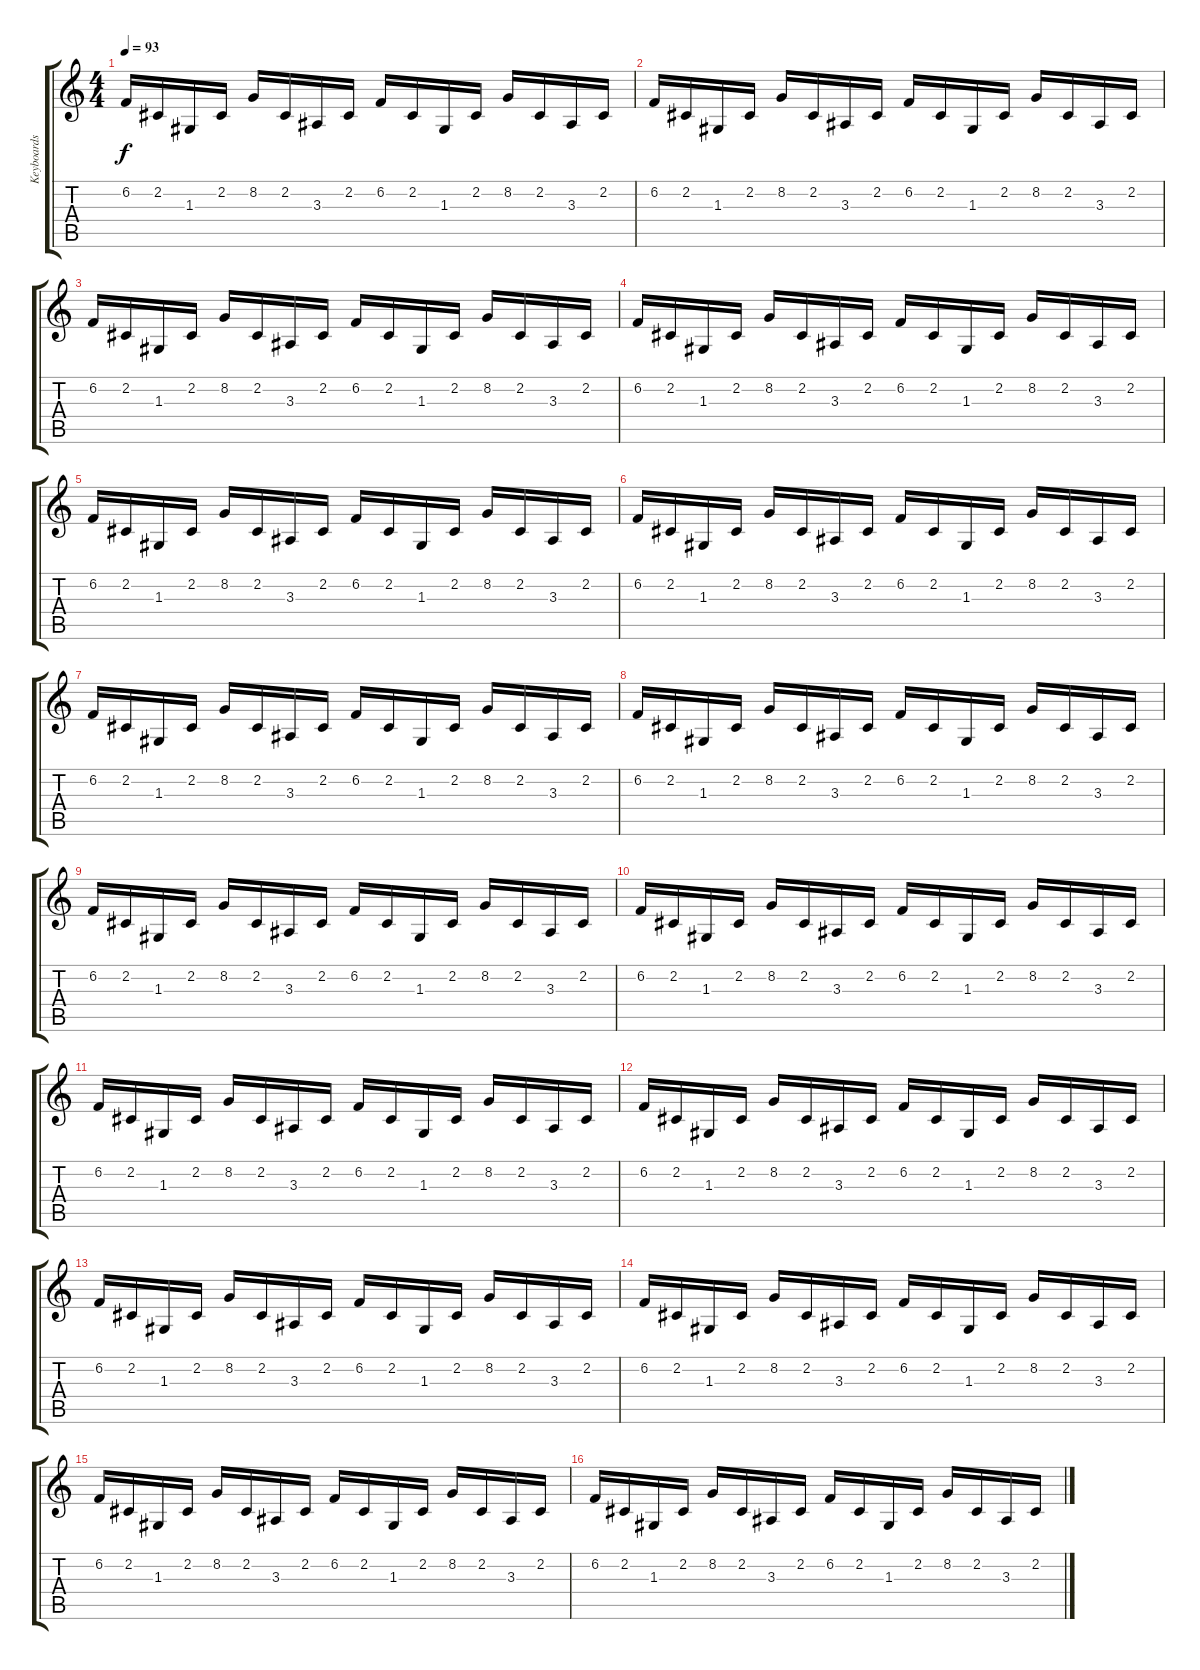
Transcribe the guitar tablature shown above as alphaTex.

\track ("Keyboards" "Keyboards") {instrument electricpiano1}
\staff {score tabs}
\tuning (E4 B3 G3 D3 A2 E2) {hide}
\ts (4 4)
\tempo 93
\clef g2
\ks c
6.2.16{dy f} 2.2.16 1.3.16 2.2.16 8.2.16 2.2.16 3.3.16 2.2.16 6.2.16 2.2.16 1.3.16 2.2.16 8.2.16 2.2.16 3.3.16 2.2.16 |
6.2.16 2.2.16 1.3.16 2.2.16 8.2.16 2.2.16 3.3.16 2.2.16 6.2.16 2.2.16 1.3.16 2.2.16 8.2.16 2.2.16 3.3.16 2.2.16 |
6.2.16 2.2.16 1.3.16 2.2.16 8.2.16 2.2.16 3.3.16 2.2.16 6.2.16 2.2.16 1.3.16 2.2.16 8.2.16 2.2.16 3.3.16 2.2.16 |
6.2.16 2.2.16 1.3.16 2.2.16 8.2.16 2.2.16 3.3.16 2.2.16 6.2.16 2.2.16 1.3.16 2.2.16 8.2.16 2.2.16 3.3.16 2.2.16 |
6.2.16 2.2.16 1.3.16 2.2.16 8.2.16 2.2.16 3.3.16 2.2.16 6.2.16 2.2.16 1.3.16 2.2.16 8.2.16 2.2.16 3.3.16 2.2.16 |
6.2.16 2.2.16 1.3.16 2.2.16 8.2.16 2.2.16 3.3.16 2.2.16 6.2.16 2.2.16 1.3.16 2.2.16 8.2.16 2.2.16 3.3.16 2.2.16 |
6.2.16 2.2.16 1.3.16 2.2.16 8.2.16 2.2.16 3.3.16 2.2.16 6.2.16 2.2.16 1.3.16 2.2.16 8.2.16 2.2.16 3.3.16 2.2.16 |
6.2.16 2.2.16 1.3.16 2.2.16 8.2.16 2.2.16 3.3.16 2.2.16 6.2.16 2.2.16 1.3.16 2.2.16 8.2.16 2.2.16 3.3.16 2.2.16 |
6.2.16 2.2.16 1.3.16 2.2.16 8.2.16 2.2.16 3.3.16 2.2.16 6.2.16 2.2.16 1.3.16 2.2.16 8.2.16 2.2.16 3.3.16 2.2.16 |
6.2.16 2.2.16 1.3.16 2.2.16 8.2.16 2.2.16 3.3.16 2.2.16 6.2.16 2.2.16 1.3.16 2.2.16 8.2.16 2.2.16 3.3.16 2.2.16 |
6.2.16 2.2.16 1.3.16 2.2.16 8.2.16 2.2.16 3.3.16 2.2.16 6.2.16 2.2.16 1.3.16 2.2.16 8.2.16 2.2.16 3.3.16 2.2.16 |
6.2.16 2.2.16 1.3.16 2.2.16 8.2.16 2.2.16 3.3.16 2.2.16 6.2.16 2.2.16 1.3.16 2.2.16 8.2.16 2.2.16 3.3.16 2.2.16 |
6.2.16 2.2.16 1.3.16 2.2.16 8.2.16 2.2.16 3.3.16 2.2.16 6.2.16 2.2.16 1.3.16 2.2.16 8.2.16 2.2.16 3.3.16 2.2.16 |
6.2.16 2.2.16 1.3.16 2.2.16 8.2.16 2.2.16 3.3.16 2.2.16 6.2.16 2.2.16 1.3.16 2.2.16 8.2.16 2.2.16 3.3.16 2.2.16 |
6.2.16 2.2.16 1.3.16 2.2.16 8.2.16 2.2.16 3.3.16 2.2.16 6.2.16 2.2.16 1.3.16 2.2.16 8.2.16 2.2.16 3.3.16 2.2.16 |
6.2.16 2.2.16 1.3.16 2.2.16 8.2.16 2.2.16 3.3.16 2.2.16 6.2.16 2.2.16 1.3.16 2.2.16 8.2.16 2.2.16 3.3.16 2.2.16
